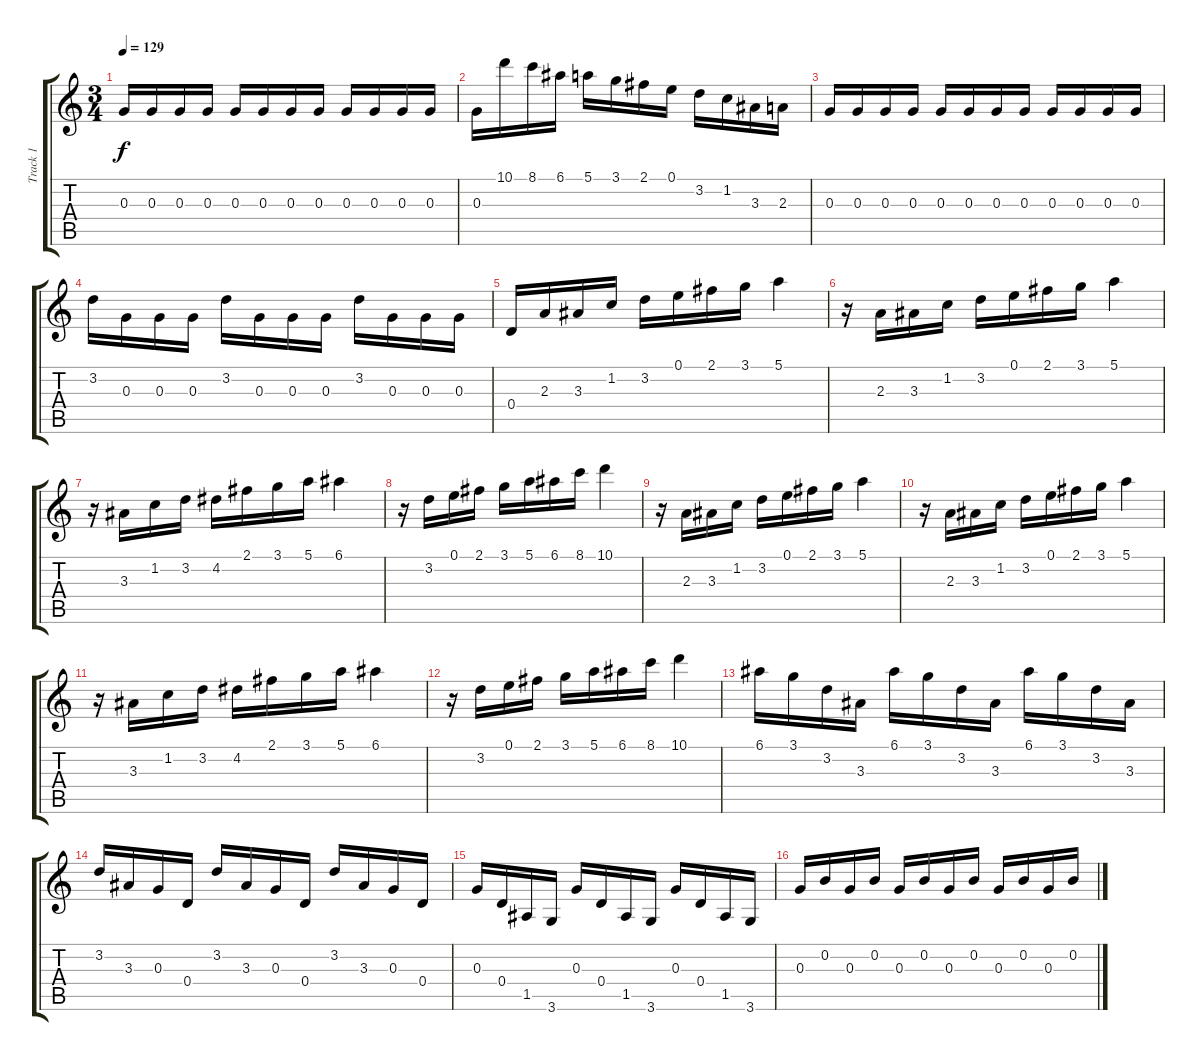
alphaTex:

\track ("Track 1" "Track 1") {instrument acousticguitarnylon}
\staff {score tabs}
\tuning (E4 B3 G3 D3 A2 E2) {hide}
\ts (3 4)
\tempo 129
\clef g2
\ks c
0.3.16{dy f} 0.3.16 0.3.16 0.3.16 0.3.16 0.3.16 0.3.16 0.3.16 0.3.16 0.3.16 0.3.16 0.3.16 |
0.3.16 10.1.16 8.1.16 6.1.16 5.1.16 3.1.16 2.1.16 0.1.16 3.2.16 1.2.16 3.3.16 2.3.16 |
0.3.16 0.3.16 0.3.16 0.3.16 0.3.16 0.3.16 0.3.16 0.3.16 0.3.16 0.3.16 0.3.16 0.3.16 |
3.2.16 0.3.16 0.3.16 0.3.16 3.2.16 0.3.16 0.3.16 0.3.16 3.2.16 0.3.16 0.3.16 0.3.16 |
0.4.16 2.3.16 3.3.16 1.2.16 3.2.16 0.1.16 2.1.16 3.1.16 5.1.4 |
r.16 2.3.16 3.3.16 1.2.16 3.2.16 0.1.16 2.1.16 3.1.16 5.1.4 |
r.16 3.3.16 1.2.16 3.2.16 4.2.16 2.1.16 3.1.16 5.1.16 6.1.4 |
r.16 3.2.16 0.1.16 2.1.16 3.1.16 5.1.16 6.1.16 8.1.16 10.1.4 |
r.16 2.3.16 3.3.16 1.2.16 3.2.16 0.1.16 2.1.16 3.1.16 5.1.4 |
r.16 2.3.16 3.3.16 1.2.16 3.2.16 0.1.16 2.1.16 3.1.16 5.1.4 |
r.16 3.3.16 1.2.16 3.2.16 4.2.16 2.1.16 3.1.16 5.1.16 6.1.4 |
r.16 3.2.16 0.1.16 2.1.16 3.1.16 5.1.16 6.1.16 8.1.16 10.1.4 |
6.1.16 3.1.16 3.2.16 3.3.16 6.1.16 3.1.16 3.2.16 3.3.16 6.1.16 3.1.16 3.2.16 3.3.16 |
3.2.16 3.3.16 0.3.16 0.4.16 3.2.16 3.3.16 0.3.16 0.4.16 3.2.16 3.3.16 0.3.16 0.4.16 |
0.3.16 0.4.16 1.5.16 3.6.16 0.3.16 0.4.16 1.5.16 3.6.16 0.3.16 0.4.16 1.5.16 3.6.16 |
0.3.16 0.2.16 0.3.16 0.2.16 0.3.16 0.2.16 0.3.16 0.2.16 0.3.16 0.2.16 0.3.16 0.2.16
